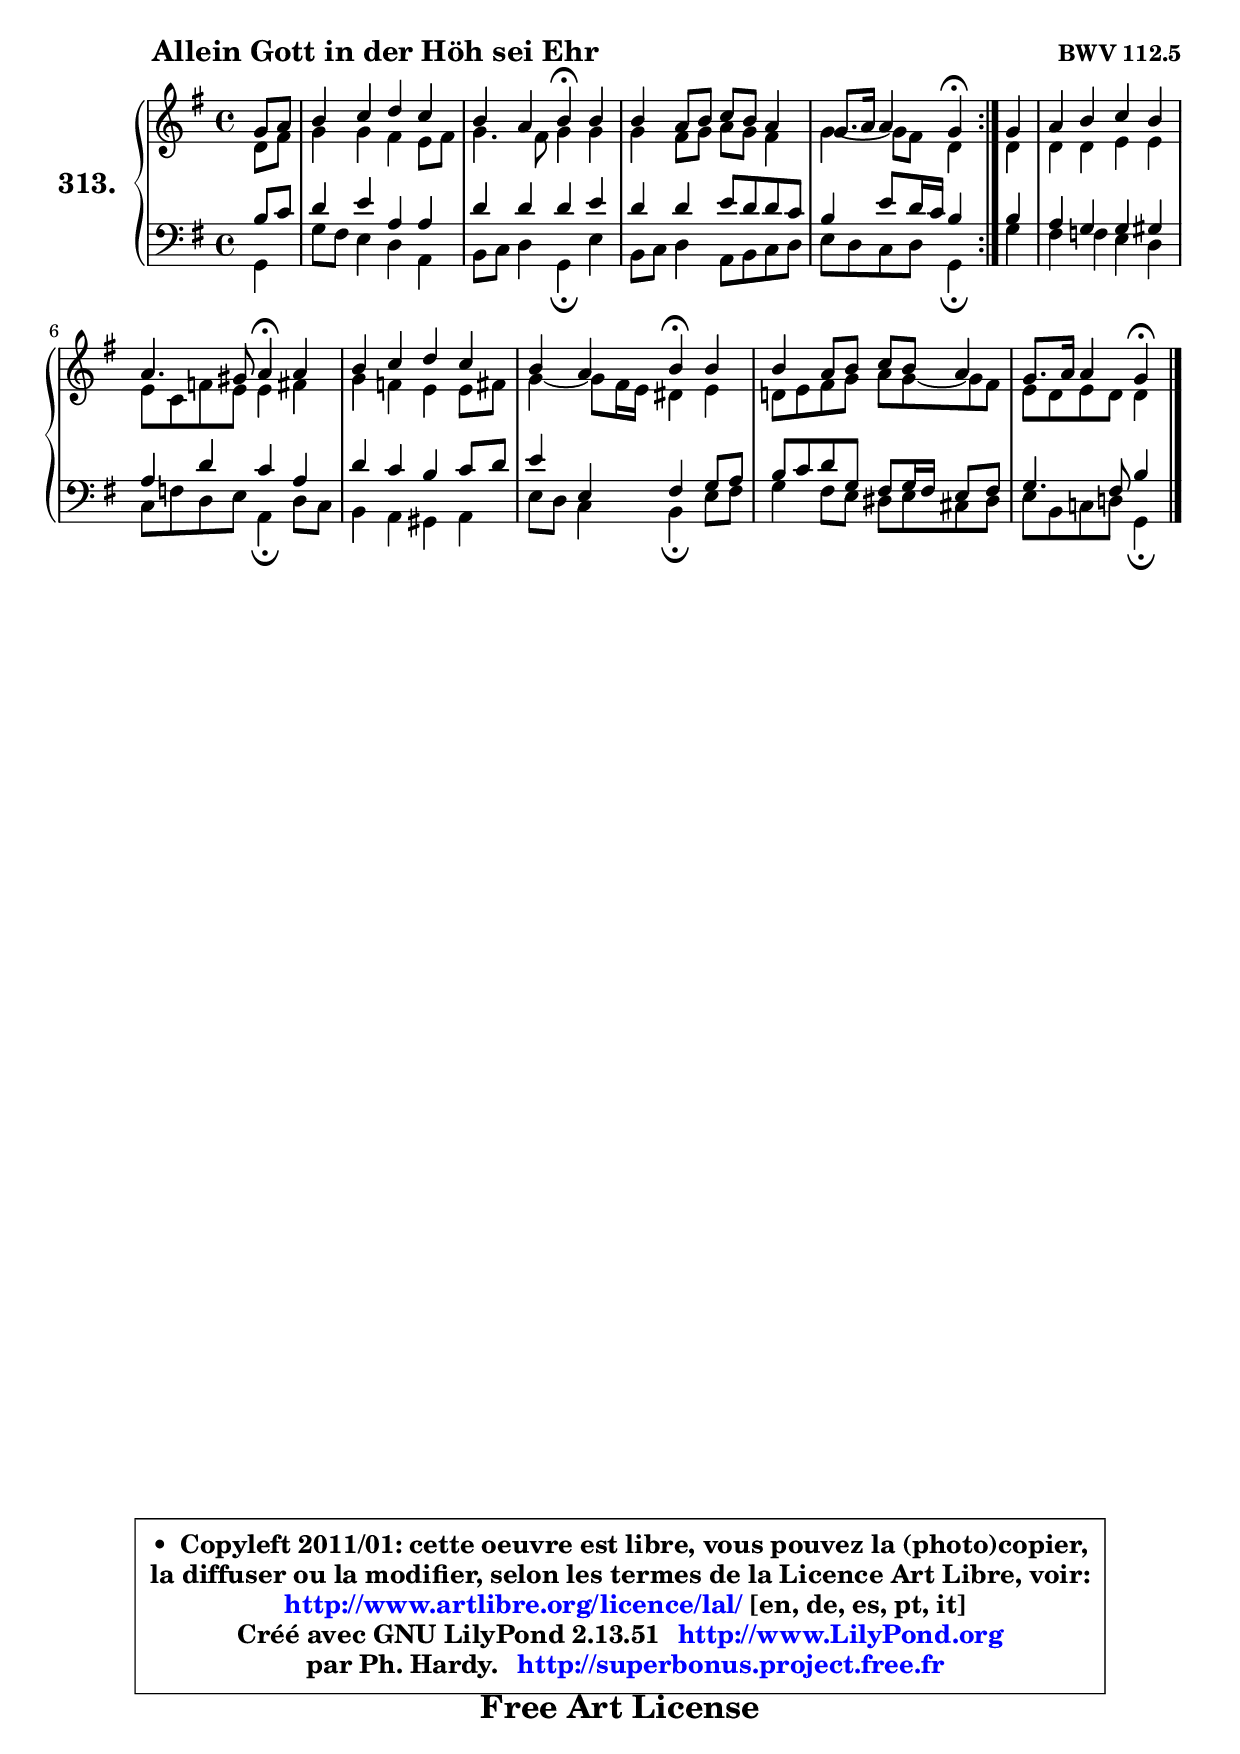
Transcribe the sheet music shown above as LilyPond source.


\version "2.13.51"

    \paper {
%	system-system-spacing #'padding = #0.1
%	score-system-spacing #'padding = #0.1
%	ragged-bottom = ##f
%	ragged-last-bottom = ##f
	}

    \header {
      opus = \markup { \bold "BWV 112.5" }
      piece = \markup { \hspace #9 \fontsize #2 \bold "Allein Gott in der Höh sei Ehr" }
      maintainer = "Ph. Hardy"
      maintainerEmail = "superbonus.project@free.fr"
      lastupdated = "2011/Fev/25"
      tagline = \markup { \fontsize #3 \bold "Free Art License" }
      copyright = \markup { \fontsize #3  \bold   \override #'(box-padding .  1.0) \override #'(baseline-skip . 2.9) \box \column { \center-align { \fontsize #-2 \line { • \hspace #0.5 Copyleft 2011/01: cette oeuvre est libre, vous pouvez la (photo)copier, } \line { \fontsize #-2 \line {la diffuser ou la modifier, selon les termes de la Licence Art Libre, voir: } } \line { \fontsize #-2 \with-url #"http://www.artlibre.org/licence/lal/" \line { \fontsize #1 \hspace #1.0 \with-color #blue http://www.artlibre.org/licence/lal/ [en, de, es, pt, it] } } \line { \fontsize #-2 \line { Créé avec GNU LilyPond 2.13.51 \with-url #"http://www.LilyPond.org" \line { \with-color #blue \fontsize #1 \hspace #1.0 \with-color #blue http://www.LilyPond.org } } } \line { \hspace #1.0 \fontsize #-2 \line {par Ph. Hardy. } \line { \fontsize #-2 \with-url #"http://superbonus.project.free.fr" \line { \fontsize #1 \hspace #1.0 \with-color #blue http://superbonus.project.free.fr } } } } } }

	  }

  guidemidi = {
	\repeat volta 2 {
        r4 |
        R1 |
        r2 \tempo 4 = 30 r4 \tempo 4 = 78 r4 |
        R1 |
        r2 \tempo 4 = 30 r4 \tempo 4 = 78 } %fin du repeat
        r4 |
        R1 |
        r2 \tempo 4 = 30 r4 \tempo 4 = 78 r4 |
        R1 |
        r2 \tempo 4 = 30 r4 \tempo 4 = 78 r4 |
        R1 |
        r2 \tempo 4 = 30 r4 
	}

  upper = {
	\time 4/4
	\key g \major
	\clef treble
	\partial 4
	\voiceOne
	<< { 
	% SOPRANO
	\set Voice.midiInstrument = "acoustic grand"
	\relative c'' {
	\repeat volta 2 {
        g8 a |
        b4 c d c |
        b4 a b\fermata b |
        b4 a8 b c b a4 |
        g8. a16 a4 g\fermata } %fin du repeat
        g4 |
        a4 b c b |
        a4. gis8 a4\fermata a |
        b4 c d c |
        b4 a b\fermata b |
        b4 a8 b c b a4 |
        g8. a16 a4 g\fermata
        \bar "|."
	} % fin de relative
	}

	\context Voice="1" { \voiceTwo 
	% ALTO
	\set Voice.midiInstrument = "acoustic grand"
	\relative c' {
	\repeat volta 2 {
        d8 fis |
        g4 g fis e8 fis |
        g4. fis8 g4 g |
        g4 fis8 g a g fis4 |
        g4 ~ g8 fis d4 } %fin du repeat
        d4 |
        d4 d e e |
        e8 c f e e4 fis |
        g4 f e e8 fis |
        g4 ~ g8 fis16 e dis4 e |
        d!8 e fis g a g ~ g fis |
        e8 d e d d4
        \bar "|."
	} % fin de relative
	\oneVoice
	} >>
	}

    lower = {
	\time 4/4
	\key g \major
	\clef bass
	\partial 4
	\voiceOne
	<< { 
	% TENOR
	\set Voice.midiInstrument = "acoustic grand"
	\relative c' {
	\repeat volta 2 {
        b8 c |
        d4 e a, a |
        d4 d d e |
        d4 d e8 d d c |
        b4 e8 d16 c b4 } %fin du repeat
        b4 |
        a4 g g gis |
        a4 d c a |
        d4 c b c8 d |
        e4 e, fis g8 a |
        b8 c d g, fis g16 fis e8 fis |
        g4. fis8 b4
        \bar "|."
	} % fin de relative
	}
	\context Voice="1" { \voiceTwo 
	% BASS
	\set Voice.midiInstrument = "acoustic grand"
	\relative c {
	\repeat volta 2 {
        g4 |
        g'8 fis e4 d a |
        b8 c d4 g,\fermata e' |
        b8 c d4 a8 b c d |
        e8 d c d g,4\fermata } %fin du repeat
        g'4 |
        fis4 f e d |
        c8 f d e a,4\fermata d8 c |
        b4 a gis a |
        e'8 d c4 b\fermata e8 fis |
        g4 fis8 e dis e cis dis |
        e8 b c! d! g,4\fermata
        \bar "|."
	} % fin de relative
	\oneVoice
	} >>
	}


    \score { 

	\new PianoStaff <<
	\set PianoStaff.instrumentName = \markup { \bold \huge "313." }
	\new Staff = "upper" \upper
	\new Staff = "lower" \lower
	>>

    \layout {
%	ragged-last = ##f
	   }

         } % fin de score

  \score {
    \unfoldRepeats { << \guidemidi \upper \lower >> }
    \midi {
    \context {
     \Staff
      \remove "Staff_performer"
               }

     \context {
      \Voice
       \consists "Staff_performer"
                }

     \context { 
      \Score
      tempoWholesPerMinute = #(ly:make-moment 78 4)
		}
	    }
	}

